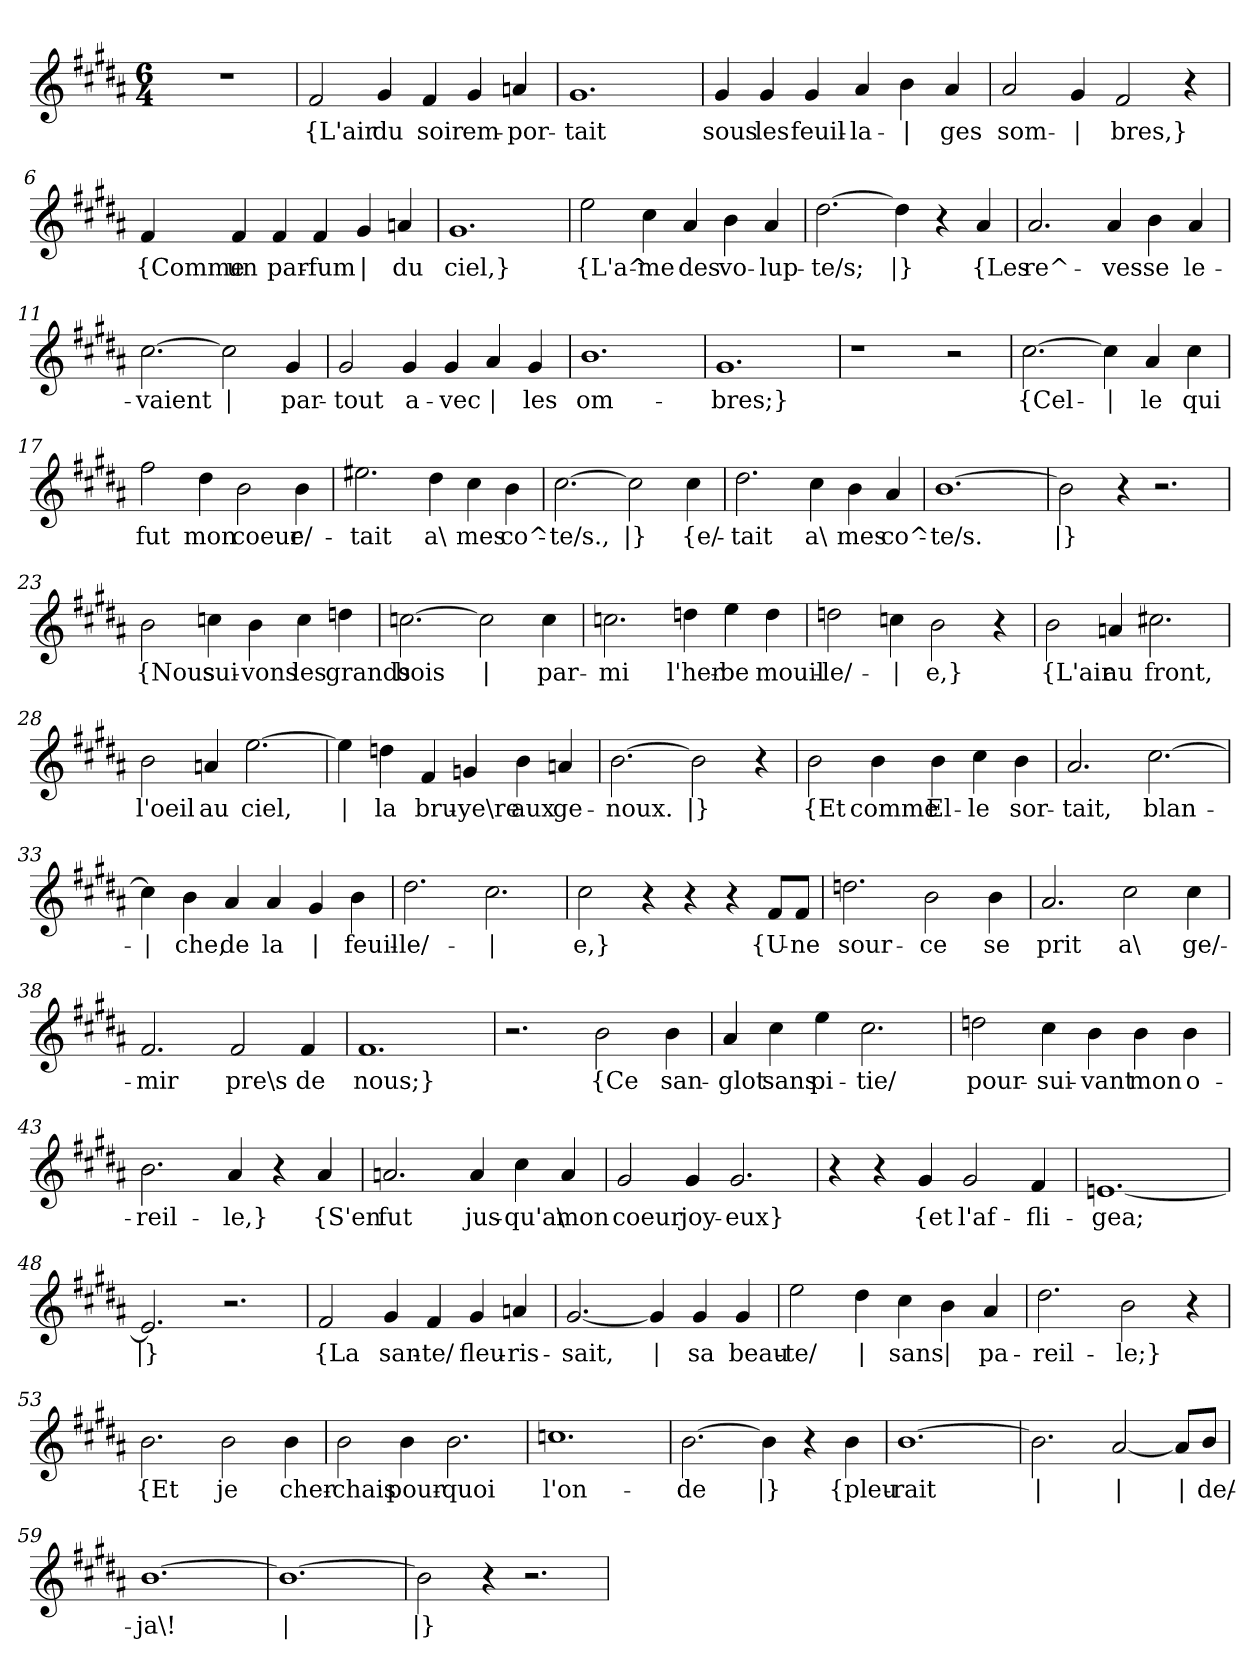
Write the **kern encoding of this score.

**kern	**text
*part1	*part1
*staff1	*staff1
*clefG2	*
*k[f#c#g#d#a#]	*
*M6/4	*
=1	=1
1.r	.
=2	=2
!	!LO:LY:b
2f#/	{L'air
!	!LO:LY:b
4g#/	du
!	!LO:LY:b
4f#/	soir
!	!LO:LY:b
4g#/	em-
!	!LO:LY:b
4an/	-por-
=3	=3
!	!LO:LY:b
1.g#	-tait
=4	=4
!	!LO:LY:b
4g#/	sous
!	!LO:LY:b
4g#/	les
!	!LO:LY:b
4g#/	feuil-
!	!LO:LY:b
4a#/	-la-
!	!LO:LY:b
4b\	|
!	!LO:LY:b
4a#/	-ges
=5	=5
!	!LO:LY:b
2a#/	som-
!	!LO:LY:b
4g#/	|
!	!LO:LY:b
2f#/	-bres,}
4r	.
!!LO:LB:g=z
=6	=6
!	!LO:LY:b
4f#/	{Comme
!	!LO:LY:b
4f#/	un
!	!LO:LY:b
4f#/	par-
!	!LO:LY:b
4f#/	-fum
!	!LO:LY:b
4g#/	|
!	!LO:LY:b
4an/	du
=7	=7
!	!LO:LY:b
1.g#	ciel,}
=8	=8
!	!LO:LY:b
2ee\	{L'a^-
!	!LO:LY:b
4cc#\	-me
!	!LO:LY:b
4a#/	des
!	!LO:LY:b
4b\	vo-
!	!LO:LY:b
4a#/	-lup-
=9	=9
!	!LO:LY:b
[2.dd#\	-te/s;
!	!LO:LY:b
4dd#\]	|}
4r	.
!	!LO:LY:b
4a#/	{Les
=10	=10
!	!LO:LY:b
2.a#/	re^-
!	!LO:LY:b
4a#/	-ves
!	!LO:LY:b
4b\	se
!	!LO:LY:b
4a#/	le-
!!LO:LB:g=z
=11	=11
!	!LO:LY:b
[2.cc#\	-vaient
!	!LO:LY:b
2cc#\]	|
!	!LO:LY:b
4g#/	par-
=12	=12
!	!LO:LY:b
2g#/	-tout
!	!LO:LY:b
4g#/	a-
!	!LO:LY:b
4g#/	-vec
!	!LO:LY:b
4a#/	|
!	!LO:LY:b
4g#/	les
=13	=13
!	!LO:LY:b
1.b	om-
=14	=14
!	!LO:LY:b
1.g#	-bres;}
=15	=15
1r	.
2r	.
=16	=16
!	!LO:LY:b
[2.cc#\	{Cel-
!	!LO:LY:b
4cc#\]	|
!	!LO:LY:b
4a#/	-le
!	!LO:LY:b
4cc#\	qui
=17	=17
!	!LO:LY:b
2ff#\	fut
!	!LO:LY:b
4dd#\	mon
!	!LO:LY:b
2b\	coeur
!	!LO:LY:b
4b\	e/-
!!LO:LB:g=z
=18	=18
!	!LO:LY:b
2.ee#X\	-tait
!	!LO:LY:b
4dd#\	a\
!	!LO:LY:b
4cc#\	mes
!	!LO:LY:b
4b\	co^-
=19	=19
!	!LO:LY:b
[2.cc#\	-te/s.,
!	!LO:LY:b
2cc#\]	|}
!	!LO:LY:b
4cc#\	{e/-
=20	=20
!	!LO:LY:b
2.dd#\	-tait
!	!LO:LY:b
4cc#\	a\
!	!LO:LY:b
4b\	mes
!	!LO:LY:b
4a#/	co^-
=21	=21
!	!LO:LY:b
[1.b	-te/s.
=22	=22
!	!LO:LY:b
2b\]	|}
4r	.
2.r	.
!!LO:LB:g=z
=23	=23
!	!LO:LY:b
2b\	{Nous
!	!LO:LY:b
4ccn\	sui-
!	!LO:LY:b
4b\	-vons
!	!LO:LY:b
4cc\	les
!	!LO:LY:b
4ddn\	grands
=24	=24
!	!LO:LY:b
[2.ccn\	bois
!	!LO:LY:b
2cc\]	|
!	!LO:LY:b
4cc\	par-
=25	=25
!	!LO:LY:b
2.ccn\	-mi
!	!LO:LY:b
4ddn\	l'her-
!	!LO:LY:b
4ee\	-be
!	!LO:LY:b
4dd\	mouil-
=26	=26
!	!LO:LY:b
2ddn\	-le/-
!	!LO:LY:b
4ccn\	|
!	!LO:LY:b
2b\	-e,}
4r	.
=27	=27
!	!LO:LY:b
2b\	{L'air
!	!LO:LY:b
4an/	au
!	!LO:LY:b
2.cc#X\	front,
!!LO:LB:g=z
=28	=28
!	!LO:LY:b
2b\	l'oeil
!	!LO:LY:b
4an/	au
!	!LO:LY:b
[2.ee\	ciel,
=29	=29
!	!LO:LY:b
4ee\]	|
!	!LO:LY:b
4ddn\	la
!	!LO:LY:b
4f#/	bru-
!	!LO:LY:b
4gn/	-ye\re
!	!LO:LY:b
4b\	aux
!	!LO:LY:b
4an/	ge-
=30	=30
!	!LO:LY:b
[2.b\	-noux.
!	!LO:LY:b
2b\]	|}
4r	.
=31	=31
!	!LO:LY:b
2b\	{Et
!	!LO:LY:b
4b\	comme
!	!LO:LY:b
4b\	El-
!	!LO:LY:b
4cc#\	-le
!	!LO:LY:b
4b\	sor-
=32	=32
!	!LO:LY:b
2.a#/	-tait,
!	!LO:LY:b
[2.cc#\	blan-
!!LO:LB:g=z
=33	=33
!	!LO:LY:b
4cc#\]	|
!	!LO:LY:b
4b\	-che,
!	!LO:LY:b
4a#/	de
!	!LO:LY:b
4a#/	la
!	!LO:LY:b
4g#/	|
!	!LO:LY:b
4b\	feuil-
=34	=34
!	!LO:LY:b
2.dd#\	-le/-
!	!LO:LY:b
2.cc#\	|
=35	=35
!	!LO:LY:b
2cc#\	-e,}
4r	.
4r	.
4r	.
!	!LO:LY:b
8f#/L	{U-
!	!LO:LY:b
8f#/J	-ne
=36	=36
!	!LO:LY:b
2.ddn\	sour-
!	!LO:LY:b
2b\	-ce
!	!LO:LY:b
4b\	se
=37	=37
!	!LO:LY:b
2.a#/	prit
!	!LO:LY:b
2cc#\	a\
!	!LO:LY:b
4cc#\	ge/-
=38	=38
!	!LO:LY:b
2.f#/	-mir
!	!LO:LY:b
2f#/	pre\s
!	!LO:LY:b
4f#/	de
!!LO:LB:g=z
=39	=39
!	!LO:LY:b
1.f#	nous;}
=40	=40
2.r	.
!	!LO:LY:b
2b\	{Ce
!	!LO:LY:b
4b\	san-
=41	=41
!	!LO:LY:b
4a#/	-glot
!	!LO:LY:b
4cc#\	sans
!	!LO:LY:b
4ee\	pi-
!	!LO:LY:b
2.cc#\	-tie/
=42	=42
!	!LO:LY:b
2ddn\	pour-
!	!LO:LY:b
4cc#\	-sui-
!	!LO:LY:b
4b\	-vant
!	!LO:LY:b
4b\	mon
!	!LO:LY:b
4b\	o-
=43	=43
!	!LO:LY:b
2.b\	-reil-
!	!LO:LY:b
4a#/	-le,}
4r	.
!	!LO:LY:b
4a#/	{S'en
!!LO:LB:g=z
=44	=44
!	!LO:LY:b
2.an/	fut
!	!LO:LY:b
4a/	jus-
!	!LO:LY:b
4cc#\	-qu'a\
!	!LO:LY:b
4a/	mon
=45	=45
!	!LO:LY:b
2g#/	coeur
!	!LO:LY:b
4g#/	joy-
!	!LO:LY:b
2.g#/	-eux}
=46	=46
4r	.
4r	.
!	!LO:LY:b
4g#/	{et
!	!LO:LY:b
2g#/	l'af-
!	!LO:LY:b
4f#/	-fli-
=47	=47
!	!LO:LY:b
[1.en	-gea;
=48	=48
!	!LO:LY:b
2.en/]	|}
2.r	.
!!LO:LB:g=z
=49	=49
!	!LO:LY:b
2f#/	{La
!	!LO:LY:b
4g#/	san-
!	!LO:LY:b
4f#/	-te/
!	!LO:LY:b
4g#/	fleu-
!	!LO:LY:b
4an/	-ris-
=50	=50
!	!LO:LY:b
[2.g#/	-sait,
!	!LO:LY:b
4g#/]	|
!	!LO:LY:b
4g#/	sa
!	!LO:LY:b
4g#/	beau-
=51	=51
!	!LO:LY:b
2ee\	-te/
!	!LO:LY:b
4dd#\	|
!	!LO:LY:b
4cc#\	sans
!	!LO:LY:b
4b\	|
!	!LO:LY:b
4a#/	pa-
=52	=52
!	!LO:LY:b
2.dd#\	-reil-
!	!LO:LY:b
2b\	-le;}
4r	.
=53	=53
!	!LO:LY:b
2.b\	{Et
!	!LO:LY:b
2b\	je
!	!LO:LY:b
4b\	cher-
!!LO:PB:g=z
=54	=54
!	!LO:LY:b
2b\	-chais
!	!LO:LY:b
4b\	pour-
!	!LO:LY:b
2.b\	-quoi
=55	=55
!	!LO:LY:b
1.ccn	l'on-
=56	=56
!	!LO:LY:b
[2.b\	-de
!	!LO:LY:b
4b\]	|}
4r	.
!	!LO:LY:b
4b\	{pleu-
=57	=57
!	!LO:LY:b
[1.b	-rait
=58	=58
!	!LO:LY:b
2.b\]	|
!	!LO:LY:b
[2a#/	|
!	!LO:LY:b
8a#/L]	|
!	!LO:LY:b
8b/J	de/-
=59	=59
!	!LO:LY:b
[1.b	-ja\!
=60	=60
!	!LO:LY:b
1.b_	|
=61	=61
!	!LO:LY:b
2b\]	|}
4r	.
2.r	.
=	=
*-	*-
